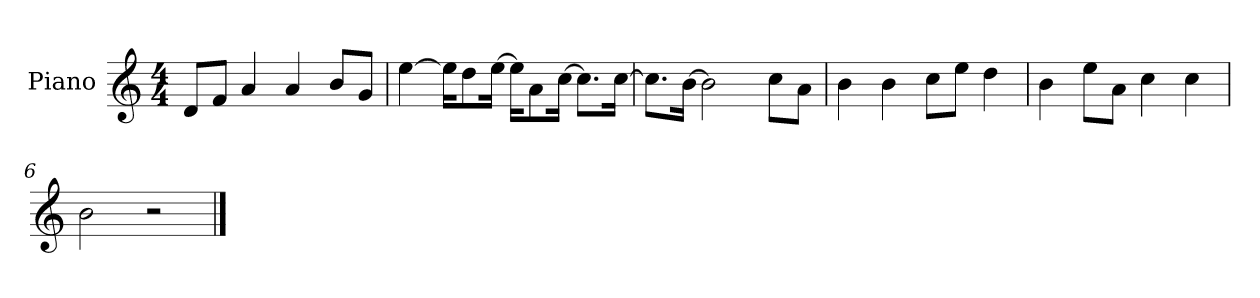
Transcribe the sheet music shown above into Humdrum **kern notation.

**kern
*part1
*staff1
*I"Piano
*I'P-no
*clefG2
*k[]
*M4/4
*MM90
=1
8d/L
8f/J
4a/
4a/
8b/L
8g/J
=2
[4ee\
16ee\KL]
8dd\
[16ee\Jk
16ee\KL]
8a\
[16cc\Jk
8.cc\L]
[16cc\Jk
=3
8.cc\L]
[16b\Jk
2b\]
8cc\L
8a\J
=4
4b\
4b\
8cc\L
8ee\J
4dd\
=5
4b\
8ee\L
8a\J
4cc\
4cc\
=6
2b\
2r
==
*-
